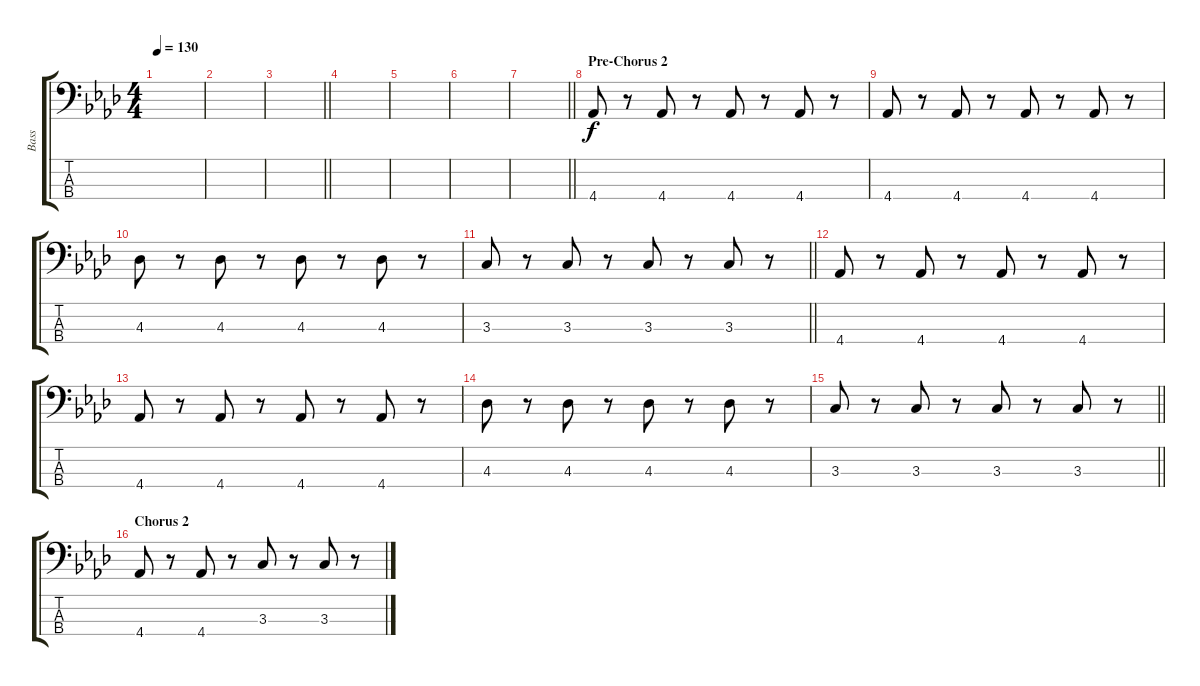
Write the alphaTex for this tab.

\track ("Bass" "Bass") {instrument electricbassfinger}
\staff {score tabs}
\tuning (G2 D2 A1 E1) {hide}
\ts (4 4)
\tempo 130
\clef f4
\ks ab
|
|
\barLineRight lightlight
|
|
|
|
\barLineRight lightlight
|
\section ("" "Pre-Chorus 2")
4.4.8 r.8 4.4.8 r.8 4.4.8 r.8 4.4.8 r.8 |
4.4.8 r.8 4.4.8 r.8 4.4.8 r.8 4.4.8 r.8 |
4.3.8 r.8 4.3.8 r.8 4.3.8 r.8 4.3.8 r.8 |
\barLineRight lightlight
3.3.8 r.8 3.3.8 r.8 3.3.8 r.8 3.3.8 r.8 |
4.4.8 r.8 4.4.8 r.8 4.4.8 r.8 4.4.8 r.8 |
4.4.8 r.8 4.4.8 r.8 4.4.8 r.8 4.4.8 r.8 |
4.3.8 r.8 4.3.8 r.8 4.3.8 r.8 4.3.8 r.8 |
\barLineRight lightlight
3.3.8 r.8 3.3.8 r.8 3.3.8 r.8 3.3.8 r.8 |
\section ("" "Chorus 2")
4.4.8 r.8 4.4.8 r.8 3.3.8 r.8 3.3.8 r.8
